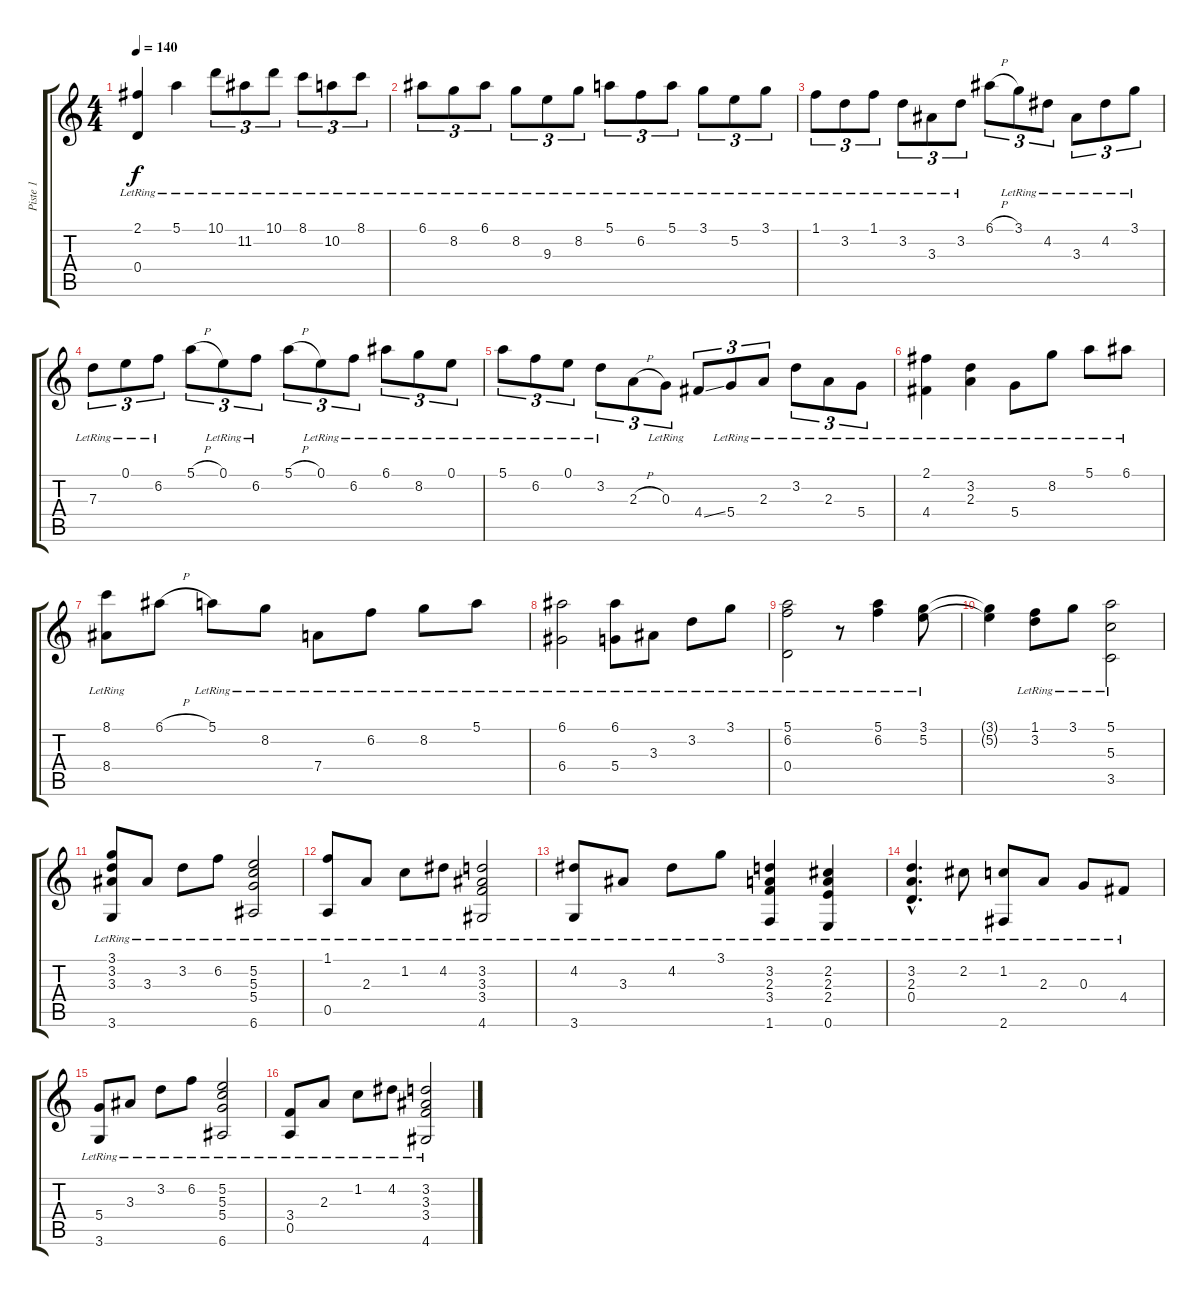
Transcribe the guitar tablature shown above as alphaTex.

\track ("Piste 1" "Piste 1") {instrument acousticguitarnylon}
\staff {score tabs}
\tuning (E4 B3 G3 D3 A2 E2) {hide}
\ts (4 4)
\tempo 140
\clef g2
\ks c
(2.1{lr} 0.4{lr}).4{dy f} 5.1{lr}.4 10.1{lr}.8{tu (3 2)} 11.2{lr}.8{tu (3 2)} 10.1{lr}.8{tu (3 2)} 8.1{lr}.8{tu (3 2)} 10.2{lr}.8{tu (3 2)} 8.1{lr}.8{tu (3 2)} |
6.1{lr}.8{tu (3 2)} 8.2{lr}.8{tu (3 2)} 6.1{lr}.8{tu (3 2)} 8.2{lr}.8{tu (3 2)} 9.3{lr}.8{tu (3 2)} 8.2{lr}.8{tu (3 2)} 5.1{lr}.8{tu (3 2)} 6.2{lr}.8{tu (3 2)} 5.1{lr}.8{tu (3 2)} 3.1{lr}.8{tu (3 2)} 5.2{lr}.8{tu (3 2)} 3.1{lr}.8{tu (3 2)} |
1.1{lr}.8{tu (3 2)} 3.2{lr}.8{tu (3 2)} 1.1{lr}.8{tu (3 2)} 3.2{lr}.8{tu (3 2)} 3.3{lr}.8{tu (3 2)} 3.2{lr}.8{tu (3 2)} 6.1{h}.8{tu (3 2)} 3.1{lr}.8{tu (3 2)} 4.2{lr}.8{tu (3 2)} 3.3{lr}.8{tu (3 2)} 4.2{lr}.8{tu (3 2)} 3.1{lr}.8{tu (3 2)} |
7.3{lr}.8{tu (3 2)} 0.1{lr}.8{tu (3 2)} 6.2{lr}.8{tu (3 2)} 5.1{h}.8{tu (3 2)} 0.1{lr}.8{tu (3 2)} 6.2{lr}.8{tu (3 2)} 5.1{h}.8{tu (3 2)} 0.1{lr}.8{tu (3 2)} 6.2{lr}.8{tu (3 2)} 6.1{lr}.8{tu (3 2)} 8.2{lr}.8{tu (3 2)} 0.1{lr}.8{tu (3 2)} |
5.1{lr}.8{tu (3 2)} 6.2{lr}.8{tu (3 2)} 0.1{lr}.8{tu (3 2)} 3.2{lr}.8{tu (3 2)} 2.3{h}.8{tu (3 2)} 0.3{lr}.8{tu (3 2)} 4.4{ss}.8{tu (3 2)} 5.4{lr}.8{tu (3 2)} 2.3{lr}.8{tu (3 2)} 3.2{lr}.8{tu (3 2)} 2.3{lr}.8{tu (3 2)} 5.4{lr}.8{tu (3 2)} |
(2.1{lr} 4.4{lr}).4 (3.2{lr} 2.3{lr}).4 5.4{lr}.8 8.2{lr}.8 5.1{lr}.8 6.1{lr}.8 |
(8.1{lr} 8.4{lr}).8 6.1{h}.8 5.1{lr}.8 8.2{lr}.8 7.4{lr}.8 6.2{lr}.8 8.2{lr}.8 5.1{lr}.8 |
(6.1{lr} 6.4{lr}).2 (6.1{lr} 5.4{lr}).8 3.3{lr}.8 3.2{lr}.8 3.1{lr}.8 |
(5.1{lr} 6.2{lr} 0.4{lr}).2 r.8 (5.1{lr} 6.2{lr}).4 (3.1{lr} 5.2{lr}).8 |
(3.1{t} 5.2{t}).4 (1.1{lr} 3.2{lr}).8 3.1{lr}.8 (5.1{lr} 5.3{lr} 3.5{lr}).2 |
(3.1{lr} 3.2{lr} 3.3{lr} 3.6{lr}).8 3.3{lr}.8 3.2{lr}.8 6.2{lr}.8 (5.2{lr} 5.3{lr} 5.4{lr} 6.6{lr}).2 |
(1.1{lr} 0.5{lr}).8 2.3{lr}.8 1.2{lr}.8 4.2{lr}.8 (3.2{lr} 3.3{lr} 3.4{lr} 4.6{lr}).2 |
(4.2{lr} 3.6{lr}).8 3.3{lr}.8 4.2{lr}.8 3.1{lr}.8 (3.2{lr} 2.3{lr} 3.4{lr} 1.6{lr}).4 (2.2{lr} 2.3{lr} 2.4{lr} 0.6{lr}).4 |
(3.2{hac lr} 2.3{hac lr} 0.4{hac lr}).4{d} 2.2{lr}.8 (1.2{lr} 2.6{lr}).8 2.3{lr}.8 0.3{lr}.8 4.4{lr}.8 |
(5.4{lr} 3.6{lr}).8 3.3{lr}.8 3.2{lr}.8 6.2{lr}.8 (5.2{lr} 5.3{lr} 5.4{lr} 6.6{lr}).2 |
(3.4{lr} 0.5{lr}).8 2.3{lr}.8 1.2{lr}.8 4.2{lr}.8 (3.2{lr} 3.3{lr} 3.4{lr} 4.6{lr}).2
